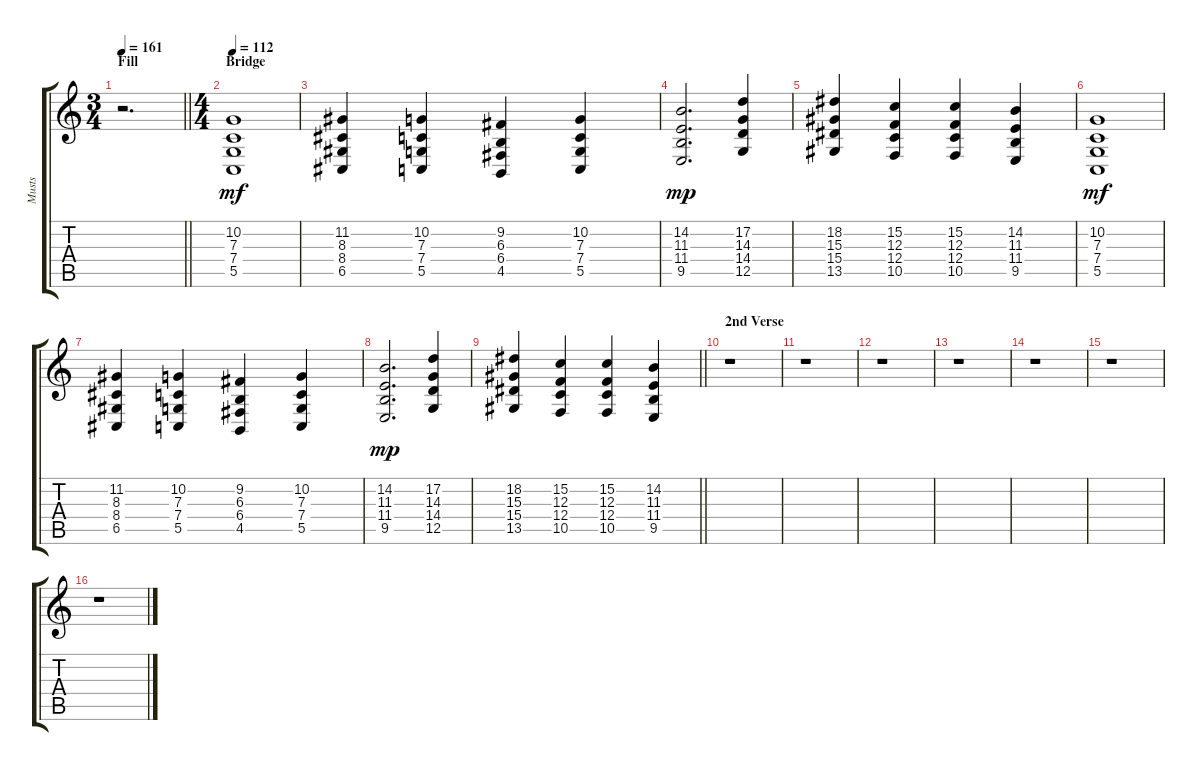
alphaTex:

\track ("Musts" "Musts") {instrument choiraahs}
\staff {score tabs}
\tuning (D4 A3 F3 C3 G2 D2) {hide}
\ts (3 4)
\section ("" "Fill")
\tempo 161
\clef g2
\barLineRight lightlight
\ks c
r.2{d dy f} |
\ts (4 4)
\section ("" "Bridge")
\tempo 112
(10.2 7.3 7.4 5.5).1{dy mf instrument choiraahs} |
(11.2 8.3 8.4 6.5).4 (10.2 7.3 7.4 5.5).4 (9.2 6.3 6.4 4.5).4 (10.2 7.3 7.4 5.5).4 |
(14.2 11.3 11.4 9.5).2{d dy mp} (17.2 14.3 14.4 12.5).4 |
(18.2 15.3 15.4 13.5).4 (15.2 12.3 12.4 10.5).4 (15.2 12.3 12.4 10.5).4 (14.2 11.3 11.4 9.5).4 |
(10.2 7.3 7.4 5.5).1{dy mf} |
(11.2 8.3 8.4 6.5).4 (10.2 7.3 7.4 5.5).4 (9.2 6.3 6.4 4.5).4 (10.2 7.3 7.4 5.5).4 |
(14.2 11.3 11.4 9.5).2{d dy mp} (17.2 14.3 14.4 12.5).4 |
\barLineRight lightlight
(18.2 15.3 15.4 13.5).4 (15.2 12.3 12.4 10.5).4 (15.2 12.3 12.4 10.5).4 (14.2 11.3 11.4 9.5).4 |
\section ("" "2nd Verse")
r.1 |
r.1 |
r.1 |
r.1 |
r.1 |
r.1 |
r.1
